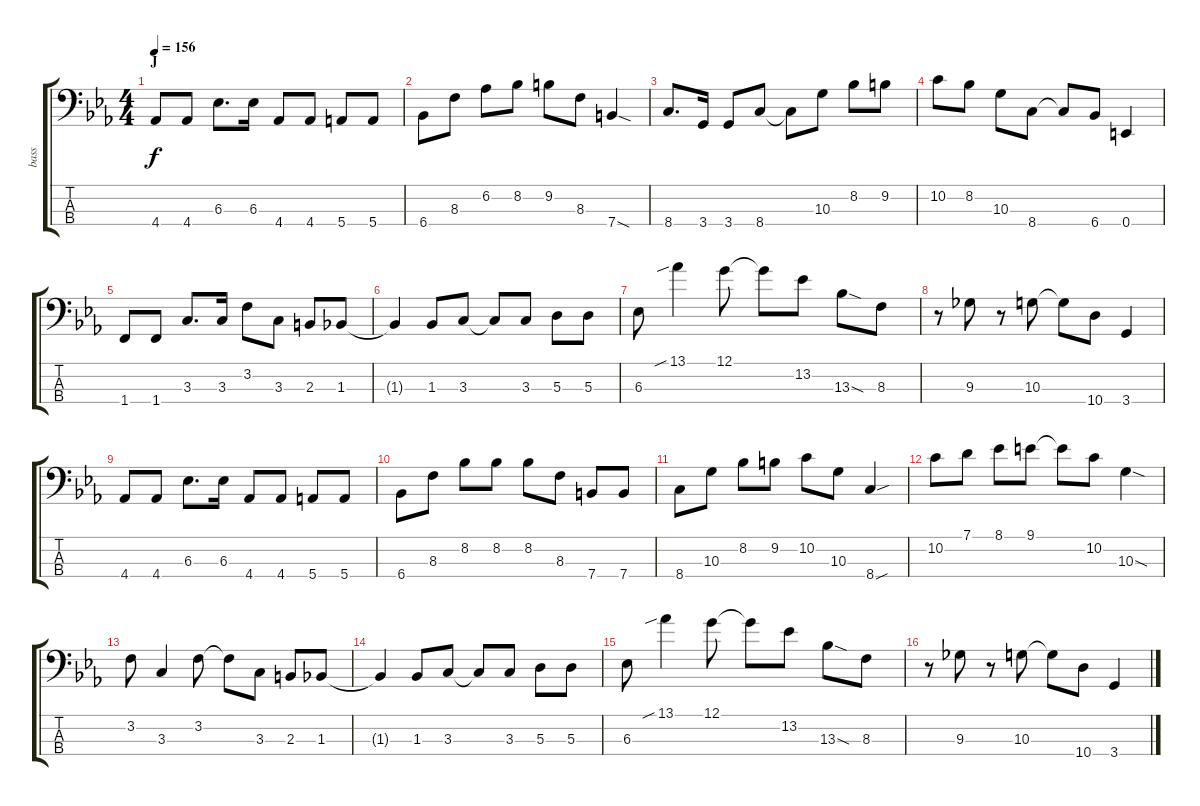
\track ("bass" "bass") {instrument electricbasspick}
\staff {score tabs}
\tuning (G2 D2 A1 E1) {hide}
\ts (4 4)
\section ("" "J")
\tempo 156
\clef f4
\ks eb
4.4.8{dy f} 4.4.8 6.3.8{d} 6.3.16 4.4.8 4.4.8 5.4.8 5.4.8 |
6.4.8 8.3.8 6.2.8 8.2.8 9.2.8 8.3.8 7.4{sod}.4 |
8.4.8{d} 3.4.16 3.4.8 8.4.8 8.4{t}.8 10.3.8 8.2.8 9.2.8 |
10.2.8 8.2.8 10.3.8 8.4.8 8.4{t}.8 6.4.8 0.4.4 |
1.4.8 1.4.8 3.3.8{d} 3.3.16 3.2.8 3.3.8 2.3.8 1.3.8 |
1.3{t}.4 1.3.8 3.3.8 3.3{t}.8 3.3.8 5.3.8 5.3.8 |
6.3.8 13.1{sib}.4 12.1.8 12.1{t}.8 13.2.8 13.3{sod}.8 8.3.8 |
r.8 9.3.8 r.8 10.3.8 10.3{t}.8 10.4.8 3.4.4 |
4.4.8 4.4.8 6.3.8{d} 6.3.16 4.4.8 4.4.8 5.4.8 5.4.8 |
6.4.8 8.3.8 8.2.8 8.2.8 8.2.8 8.3.8 7.4.8 7.4.8 |
8.4.8 10.3.8 8.2.8 9.2.8 10.2.8 10.3.8 8.4{sou}.4 |
10.2.8 7.1.8 8.1.8 9.1.8 9.1{t}.8 10.2.8 10.3{sod}.4 |
3.2.8 3.3.4 3.2.8 3.2{t}.8 3.3.8 2.3.8 1.3.8 |
1.3{t}.4 1.3.8 3.3.8 3.3{t}.8 3.3.8 5.3.8 5.3.8 |
6.3.8 13.1{sib}.4 12.1.8 12.1{t}.8 13.2.8 13.3{sod}.8 8.3.8 |
r.8 9.3.8 r.8 10.3.8 10.3{t}.8 10.4.8 3.4.4
